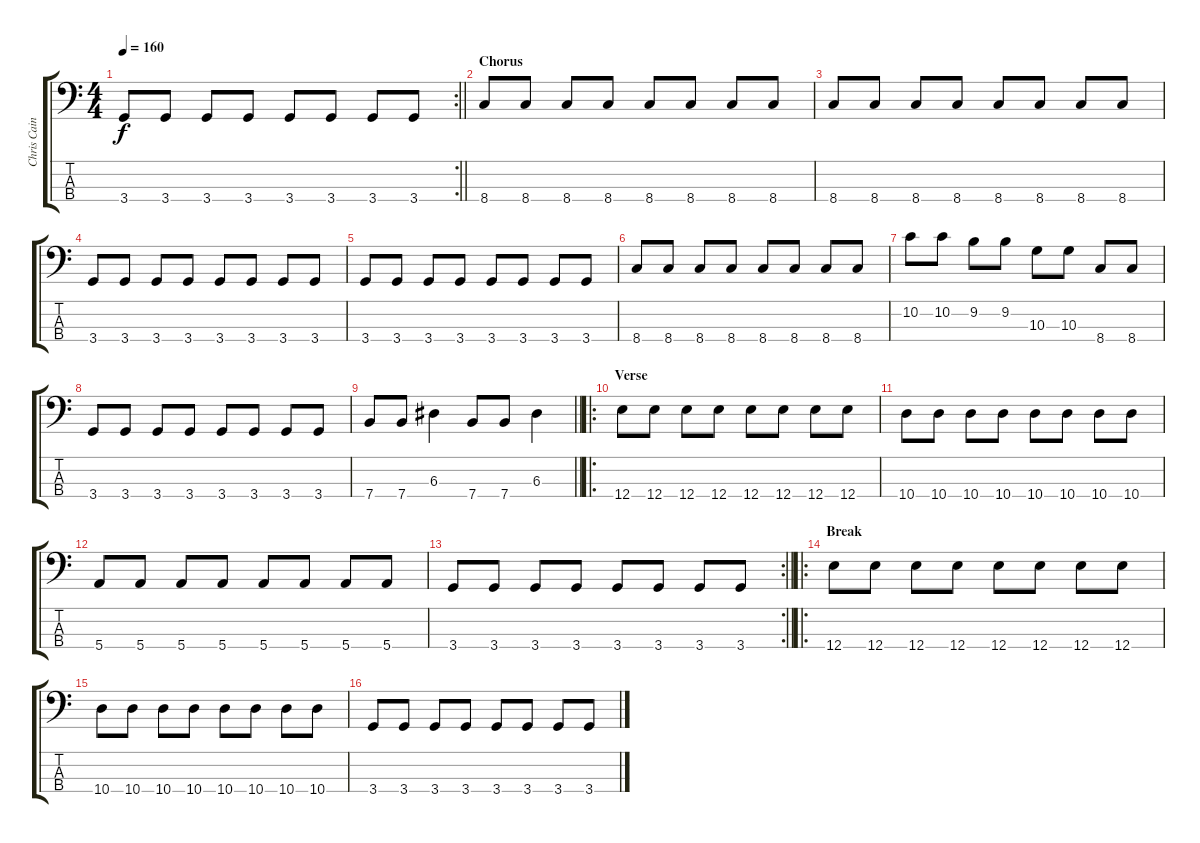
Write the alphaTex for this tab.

\track ("Chris Cain" "Chris Cain") {instrument electricbasspick}
\staff {score tabs}
\tuning (G2 D2 A1 E1) {hide}
\rc 2
\ts (4 4)
\tempo 160
\clef f4
\barLineRight lightlight
\ks c
3.4.8{dy f} 3.4.8 3.4.8 3.4.8 3.4.8 3.4.8 3.4.8 3.4.8 |
\section ("" "Chorus")
8.4.8 8.4.8 8.4.8 8.4.8 8.4.8 8.4.8 8.4.8 8.4.8 |
8.4.8 8.4.8 8.4.8 8.4.8 8.4.8 8.4.8 8.4.8 8.4.8 |
3.4.8 3.4.8 3.4.8 3.4.8 3.4.8 3.4.8 3.4.8 3.4.8 |
3.4.8 3.4.8 3.4.8 3.4.8 3.4.8 3.4.8 3.4.8 3.4.8 |
8.4.8 8.4.8 8.4.8 8.4.8 8.4.8 8.4.8 8.4.8 8.4.8 |
10.2.8 10.2.8 9.2.8 9.2.8 10.3.8 10.3.8 8.4.8 8.4.8 |
3.4.8 3.4.8 3.4.8 3.4.8 3.4.8 3.4.8 3.4.8 3.4.8 |
\barLineRight lightlight
7.4.8 7.4.8 6.3.4 7.4.8 7.4.8 6.3.4 |
\ro
\section ("" "Verse")
12.4.8 12.4.8 12.4.8 12.4.8 12.4.8 12.4.8 12.4.8 12.4.8 |
10.4.8 10.4.8 10.4.8 10.4.8 10.4.8 10.4.8 10.4.8 10.4.8 |
5.4.8 5.4.8 5.4.8 5.4.8 5.4.8 5.4.8 5.4.8 5.4.8 |
\rc 2
\barLineRight lightlight
3.4.8 3.4.8 3.4.8 3.4.8 3.4.8 3.4.8 3.4.8 3.4.8 |
\ro
\section ("" "Break")
12.4.8 12.4.8 12.4.8 12.4.8 12.4.8 12.4.8 12.4.8 12.4.8 |
10.4.8 10.4.8 10.4.8 10.4.8 10.4.8 10.4.8 10.4.8 10.4.8 |
3.4.8 3.4.8 3.4.8 3.4.8 3.4.8 3.4.8 3.4.8 3.4.8
